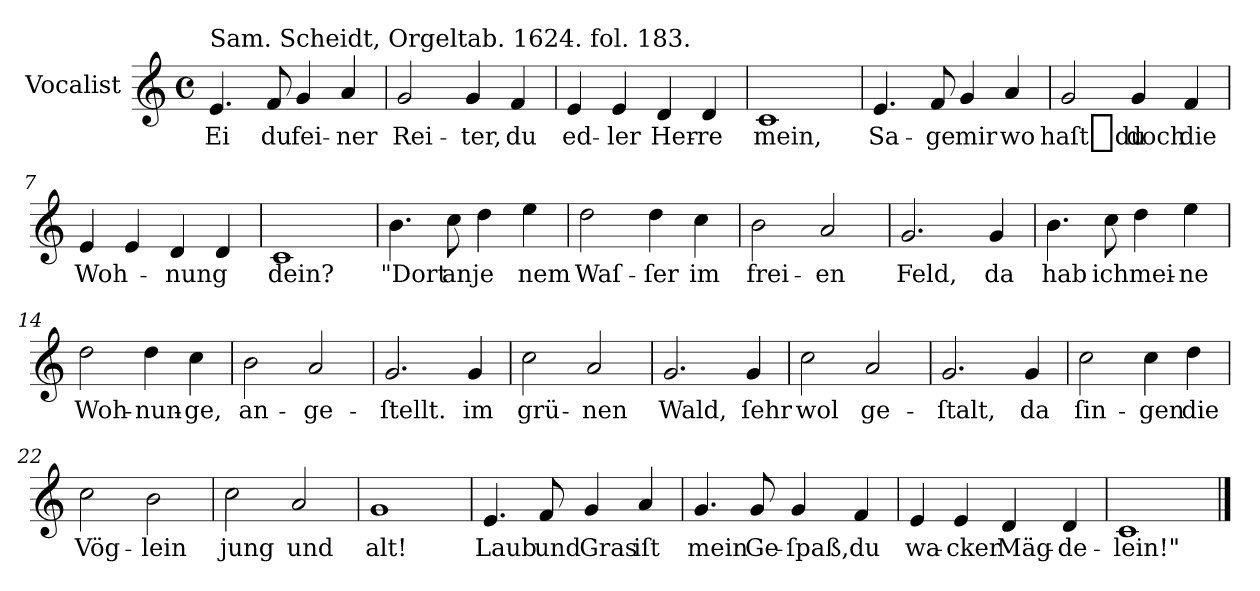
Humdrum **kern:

**kern	**text
*part1	*part1
*staff1	*staff1
*I"Vocalist	*
*k[]	*
*C:	*
*M4/4	*
*met(c)	*
=1	=1
!LO:TX:a:t=Sam. Scheidt, Orgeltab. 1624. fol. 183.	!
4.e	Ei
8f	du
4g	fei-
4a	-ner
=2	=2
2g	Rei-
4g	-ter,
4f	du
=3	=3
4e	ed-
4e	-ler
4d	Her-
4d	-re
=4	=4
1c	mein,
=5	=5
4.e	Sa-
8f	-ge
4g	mir
4a	wo
=6	=6
2g	haſt_du
4g	doch
4f	die
=7	=7
4e	Woh-
4e	.
4d	-nung
4d	.
=8	=8
1c	dein?
=9	=9
4.b	"Dort
8cc	an
4dd	je
4ee	nem
=10	=10
2dd	Waſ-
4dd	-ſer
4cc	im
=11	=11
2b	frei-
2a	-en
=12	=12
2.g	Feld,
4g	da
=13	=13
4.b	hab
8cc	ich
4dd	mei-
4ee	-ne
=14	=14
2dd	Woh-
4dd	-nun-
4cc	-ge,
=15	=15
2b	an-
2a	-ge-
=16	=16
2.g	-ſtellt.
4g	im
=17	=17
2cc	grü-
2a	-nen
=18	=18
2.g	Wald,
4g	ſehr
=19	=19
2cc	wol
2a	ge-
=20	=20
2.g	-ſtalt,
4g	da
=21	=21
2cc	ſin-
4cc	-gen
4dd	die
=22	=22
2cc	Vög-
2b	-lein
=23	=23
2cc	jung
2a	und
=24	=24
1g	alt!
=25	=25
4.e	Laub
8f	und
4g	Gras
4a	iſt
=26	=26
4.g	mein
8g	Ge-
4g	-ſpaß,
4f	du
=27	=27
4e	wa-
4e	-cker
4d	Mäg-
4d	-de-
=28	=28
1c	-lein!"
==	==
*-	*-
